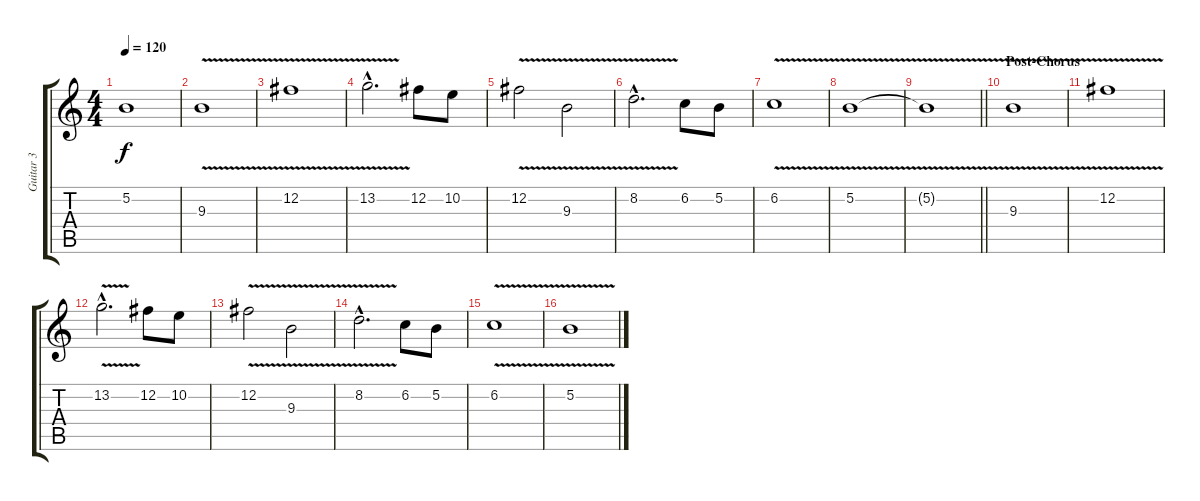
\track ("Guitar 3" "Guitar 3") {instrument distortionguitar}
\staff {score tabs}
\tuning (B3 Gb3 D3 A2 E2 B1) {hide}
\ts (4 4)
\tempo 120
\clef g2
\ks c
5.2{t}.1{dy f} |
9.3{v}.1 |
12.2{v}.1 |
13.2{v hac}.2{d} 12.2.8 10.2.8 |
12.2{v}.2 9.3{v}.2 |
8.2{v hac}.2{d} 6.2.8 5.2.8 |
6.2{v}.1 |
5.2{v}.1 |
\barLineRight lightlight
5.2{t}.1 |
\section ("" "Post-Chorus")
9.3{v}.1 |
12.2{v}.1 |
13.2{v hac}.2{d} 12.2.8 10.2.8 |
12.2{v}.2 9.3{v}.2 |
8.2{v hac}.2{d} 6.2.8 5.2.8 |
6.2{v}.1 |
5.2{v}.1
